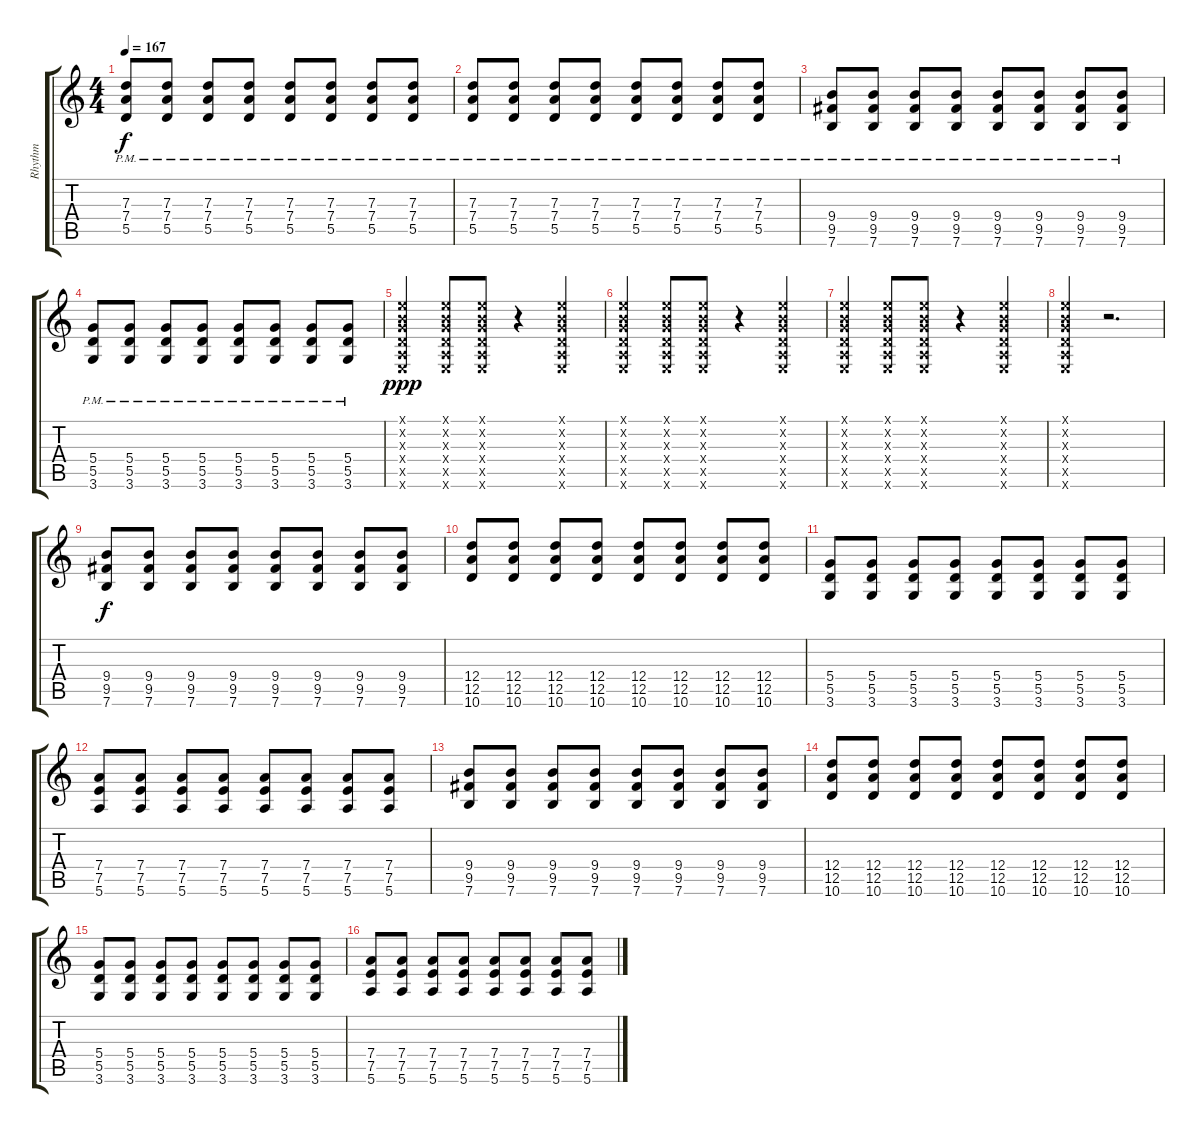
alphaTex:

\track ("Rhythm" "Rhythm") {instrument distortionguitar}
\staff {score tabs}
\tuning (E4 B3 G3 D3 A2 E2) {hide}
\ts (4 4)
\tempo 167
\clef g2
\ks c
(7.3{pm} 7.4{pm} 5.5{pm}).8{dy f} (7.3{pm} 7.4{pm} 5.5{pm}).8 (7.3{pm} 7.4{pm} 5.5{pm}).8 (7.3{pm} 7.4{pm} 5.5{pm}).8 (7.3{pm} 7.4{pm} 5.5{pm}).8 (7.3{pm} 7.4{pm} 5.5{pm}).8 (7.3{pm} 7.4{pm} 5.5{pm}).8 (7.3{pm} 7.4{pm} 5.5{pm}).8 |
(7.3{pm} 7.4{pm} 5.5{pm}).8 (7.3{pm} 7.4{pm} 5.5{pm}).8 (7.3{pm} 7.4{pm} 5.5{pm}).8 (7.3{pm} 7.4{pm} 5.5{pm}).8 (7.3{pm} 7.4{pm} 5.5{pm}).8 (7.3{pm} 7.4{pm} 5.5{pm}).8 (7.3{pm} 7.4{pm} 5.5{pm}).8 (7.3{pm} 7.4{pm} 5.5{pm}).8 |
(9.4{pm} 9.5{pm} 7.6{pm}).8 (9.4{pm} 9.5{pm} 7.6{pm}).8 (9.4{pm} 9.5{pm} 7.6{pm}).8 (9.4{pm} 9.5{pm} 7.6{pm}).8 (9.4{pm} 9.5{pm} 7.6{pm}).8 (9.4{pm} 9.5{pm} 7.6{pm}).8 (9.4{pm} 9.5{pm} 7.6{pm}).8 (9.4{pm} 9.5{pm} 7.6{pm}).8 |
(5.4{pm} 5.5{pm} 3.6{pm}).8 (5.4{pm} 5.5{pm} 3.6{pm}).8 (5.4{pm} 5.5{pm} 3.6{pm}).8 (5.4{pm} 5.5{pm} 3.6{pm}).8 (5.4{pm} 5.5{pm} 3.6{pm}).8 (5.4{pm} 5.5{pm} 3.6{pm}).8 (5.4{pm} 5.5{pm} 3.6{pm}).8 (5.4{pm} 5.5{pm} 3.6{pm}).8 |
(0.1{x} 0.2{x} 0.3{x} 0.4{x} 0.5{x} 0.6{x}).4{dy ppp} (0.1{x} 0.2{x} 0.3{x} 0.4{x} 0.5{x} 0.6{x}).8 (0.1{x} 0.2{x} 0.3{x} 0.4{x} 0.5{x} 0.6{x}).8 r.4 (0.1{x} 0.2{x} 0.3{x} 0.4{x} 0.5{x} 0.6{x}).4 |
(0.1{x} 0.2{x} 0.3{x} 0.4{x} 0.5{x} 0.6{x}).4 (0.1{x} 0.2{x} 0.3{x} 0.4{x} 0.5{x} 0.6{x}).8 (0.1{x} 0.2{x} 0.3{x} 0.4{x} 0.5{x} 0.6{x}).8 r.4 (0.1{x} 0.2{x} 0.3{x} 0.4{x} 0.5{x} 0.6{x}).4 |
(0.1{x} 0.2{x} 0.3{x} 0.4{x} 0.5{x} 0.6{x}).4 (0.1{x} 0.2{x} 0.3{x} 0.4{x} 0.5{x} 0.6{x}).8 (0.1{x} 0.2{x} 0.3{x} 0.4{x} 0.5{x} 0.6{x}).8 r.4 (0.1{x} 0.2{x} 0.3{x} 0.4{x} 0.5{x} 0.6{x}).4 |
(0.1{x} 0.2{x} 0.3{x} 0.4{x} 0.5{x} 0.6{x}).4 r.2{d} |
(9.4 9.5 7.6).8{dy f} (9.4 9.5 7.6).8 (9.4 9.5 7.6).8 (9.4 9.5 7.6).8 (9.4 9.5 7.6).8 (9.4 9.5 7.6).8 (9.4 9.5 7.6).8 (9.4 9.5 7.6).8 |
(12.4 12.5 10.6).8 (12.4 12.5 10.6).8 (12.4 12.5 10.6).8 (12.4 12.5 10.6).8 (12.4 12.5 10.6).8 (12.4 12.5 10.6).8 (12.4 12.5 10.6).8 (12.4 12.5 10.6).8 |
(5.4 5.5 3.6).8 (5.4 5.5 3.6).8 (5.4 5.5 3.6).8 (5.4 5.5 3.6).8 (5.4 5.5 3.6).8 (5.4 5.5 3.6).8 (5.4 5.5 3.6).8 (5.4 5.5 3.6).8 |
(7.4 7.5 5.6).8 (7.4 7.5 5.6).8 (7.4 7.5 5.6).8 (7.4 7.5 5.6).8 (7.4 7.5 5.6).8 (7.4 7.5 5.6).8 (7.4 7.5 5.6).8 (7.4 7.5 5.6).8 |
(9.4 9.5 7.6).8 (9.4 9.5 7.6).8 (9.4 9.5 7.6).8 (9.4 9.5 7.6).8 (9.4 9.5 7.6).8 (9.4 9.5 7.6).8 (9.4 9.5 7.6).8 (9.4 9.5 7.6).8 |
(12.4 12.5 10.6).8 (12.4 12.5 10.6).8 (12.4 12.5 10.6).8 (12.4 12.5 10.6).8 (12.4 12.5 10.6).8 (12.4 12.5 10.6).8 (12.4 12.5 10.6).8 (12.4 12.5 10.6).8 |
(5.4 5.5 3.6).8 (5.4 5.5 3.6).8 (5.4 5.5 3.6).8 (5.4 5.5 3.6).8 (5.4 5.5 3.6).8 (5.4 5.5 3.6).8 (5.4 5.5 3.6).8 (5.4 5.5 3.6).8 |
(7.4 7.5 5.6).8 (7.4 7.5 5.6).8 (7.4 7.5 5.6).8 (7.4 7.5 5.6).8 (7.4 7.5 5.6).8 (7.4 7.5 5.6).8 (7.4 7.5 5.6).8 (7.4 7.5 5.6).8
